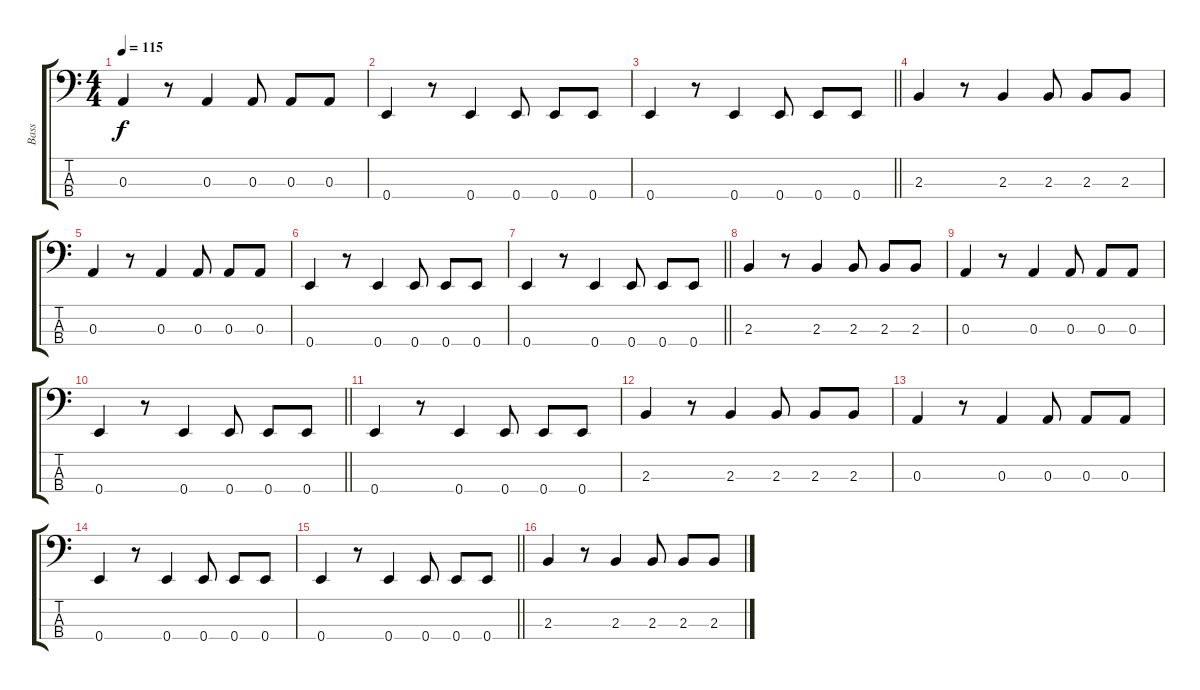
\track ("Bass" "Bass") {instrument electricbassfinger}
\staff {score tabs}
\tuning (G2 D2 A1 E1) {hide}
\ts (4 4)
\tempo 115
\clef f4
\ks c
0.3.4{dy f} r.8 0.3.4 0.3.8 0.3.8 0.3.8 |
0.4.4 r.8 0.4.4 0.4.8 0.4.8 0.4.8 |
\barLineRight lightlight
0.4.4 r.8 0.4.4 0.4.8 0.4.8 0.4.8 |
2.3.4 r.8 2.3.4 2.3.8 2.3.8 2.3.8 |
0.3.4 r.8 0.3.4 0.3.8 0.3.8 0.3.8 |
0.4.4 r.8 0.4.4 0.4.8 0.4.8 0.4.8 |
\barLineRight lightlight
0.4.4 r.8 0.4.4 0.4.8 0.4.8 0.4.8 |
2.3.4 r.8 2.3.4 2.3.8 2.3.8 2.3.8 |
0.3.4 r.8 0.3.4 0.3.8 0.3.8 0.3.8 |
\barLineRight lightlight
0.4.4 r.8 0.4.4 0.4.8 0.4.8 0.4.8 |
0.4.4 r.8 0.4.4 0.4.8 0.4.8 0.4.8 |
2.3.4 r.8 2.3.4 2.3.8 2.3.8 2.3.8 |
0.3.4 r.8 0.3.4 0.3.8 0.3.8 0.3.8 |
0.4.4 r.8 0.4.4 0.4.8 0.4.8 0.4.8 |
\barLineRight lightlight
0.4.4 r.8 0.4.4 0.4.8 0.4.8 0.4.8 |
2.3.4 r.8 2.3.4 2.3.8 2.3.8 2.3.8
